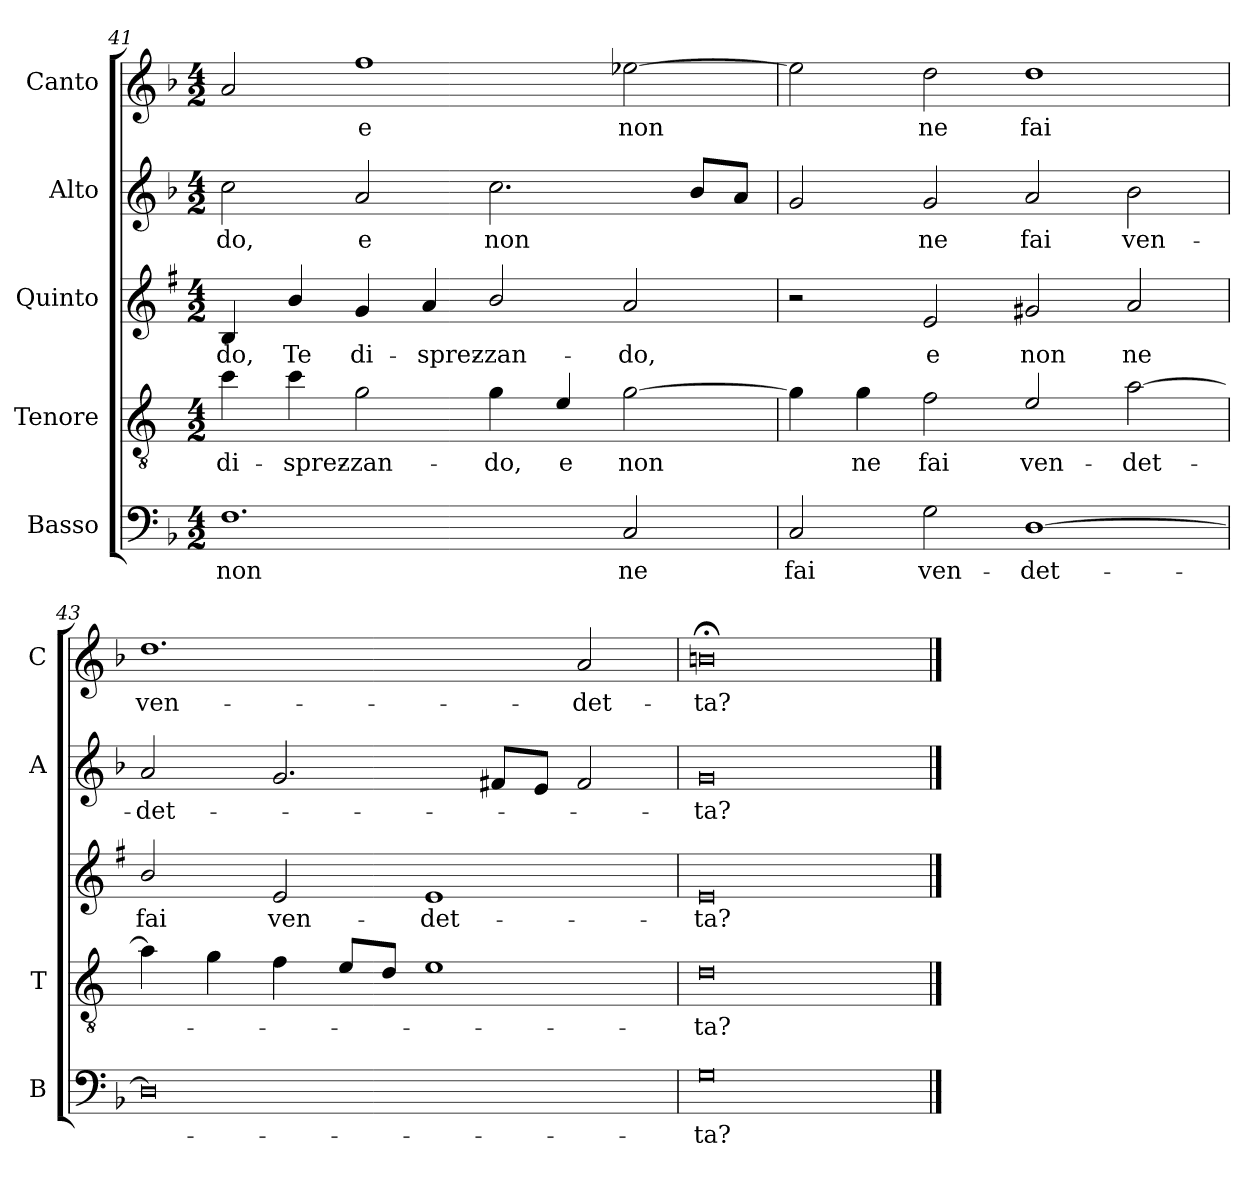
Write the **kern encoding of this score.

**kern	**text	**kern	**text	**kern	**text	**kern	**text	**kern	**text
*part5	*part5	*part4	*part4	*part3	*part3	*part2	*part2	*part1	*part1
*staff5	*staff5	*staff4	*staff4	*staff3	*staff3	*staff2	*staff2	*staff1	*staff1
*I"Basso	*	*I"Tenore	*	*I"Quinto	*	*I"Alto	*	*I"Canto	*
*I'B	*	*I'T	*	*	*	*I'A	*	*I'C	*
*clefF4	*	*clefGv2	*	*clefG2	*	*clefG2	*	*clefG2	*
*	*	*ITrd4c7	*	*ITrd1c2	*	*	*	*	*
*k[b-]	*	*k[b-]	*	*k[b-]	*	*k[b-]	*	*k[b-]	*
*F:	*	*F:	*	*F:	*	*F:	*	*F:	*
*M4/2	*	*M4/2	*	*M4/2	*	*M4/2	*	*M4/2	*
=41	=41	=41	=41	=41	=41	=41	=41	=41	=41
!	!LO:LY:b	!	!LO:LY:b	!	!LO:LY:b	!	!LO:LY:b	!	!
1.F	non	4f\	di-	4A/	-do,	2cc\	-do,	2a/	.
!	!	!	!LO:LY:b	!	!LO:LY:b	!	!	!	!
.	.	4f\	-sprez-	4a/	Te	.	.	.	.
!	!	!	!LO:LY:b	!	!LO:LY:b	!	!LO:LY:b	!	!LO:LY:b
.	.	2c\	-zan-	4f/	di-	2a/	e	1ff	e
!	!	!	!	!	!LO:LY:b	!	!	!	!
.	.	.	.	4g/	-sprez-	.	.	.	.
!	!	!	!LO:LY:b	!	!LO:LY:b	!	!LO:LY:b	!	!
.	.	4c\	-do,	2a/	-zan-	2.cc\	non	.	.
!	!	!	!LO:LY:b	!	!	!	!	!	!
.	.	4A/	e	.	.	.	.	.	.
!	!LO:LY:b	!	!LO:LY:b	!	!LO:LY:b	!	!	!	!LO:LY:b
2C/	ne	[2c\	non	2g/	-do,	.	.	[2ee-X\	non
.	.	.	.	.	.	8b-/L	.	.	.
.	.	.	.	.	.	8a/J	.	.	.
!!LO:LB:g=z
=42	=42	=42	=42	=42	=42	=42	=42	=42	=42
!	!LO:LY:b	!	!	!	!	!	!	!	!
2C/	fai	4c\]	.	2r	.	2g/	.	2ee-\]	.
!	!	!	!LO:LY:b	!	!	!	!	!	!
.	.	4c\	ne	.	.	.	.	.	.
!	!LO:LY:b	!	!LO:LY:b	!	!LO:LY:b	!	!LO:LY:b	!	!LO:LY:b
2G\	ven-	2B-\	fai	2d/	e	2g/	ne	2dd\	ne
!	!LO:LY:b	!	!LO:LY:b	!	!LO:LY:b	!	!LO:LY:b	!	!LO:LY:b
[1D	-det-	2A/	ven-	2f#X/	non	2a/	fai	1dd	fai
!	!	!	!LO:LY:b	!	!LO:LY:b	!	!LO:LY:b	!	!
.	.	[2d\	-det-	2g/	ne	2b-\	ven-	.	.
=43	=43	=43	=43	=43	=43	=43	=43	=43	=43
!	!	!	!	!	!LO:LY:b	!	!LO:LY:b	!	!LO:LY:b
0D]	.	4d\]	.	2a/	fai	2a/	-det-	1.dd	ven-
.	.	4c\	.	.	.	.	.	.	.
!	!	!	!	!	!LO:LY:b	!	!	!	!
.	.	4B-\	.	2d/	ven-	2.g/	.	.	.
.	.	8A/L	.	.	.	.	.	.	.
.	.	8G/J	.	.	.	.	.	.	.
!	!	!	!	!	!LO:LY:b	!	!	!	!
.	.	1A	.	1d	-det-	.	.	.	.
.	.	.	.	.	.	8f#X/L	.	.	.
.	.	.	.	.	.	8e/J	.	.	.
!	!	!	!	!	!	!	!	!	!LO:LY:b
.	.	.	.	.	.	2f#/	.	2a/	-det-
=44	=44	=44	=44	=44	=44	=44	=44	=44	=44
!	!LO:LY:b	!	!LO:LY:b	!	!LO:LY:b	!	!LO:LY:b	!	!LO:LY:b
0G	-ta?	0G	-ta?	0d	-ta?	0g	-ta?	0bn;<	-ta?
==	==	==	==	==	==	==	==	==	==
*-	*-	*-	*-	*-	*-	*-	*-	*-	*-
